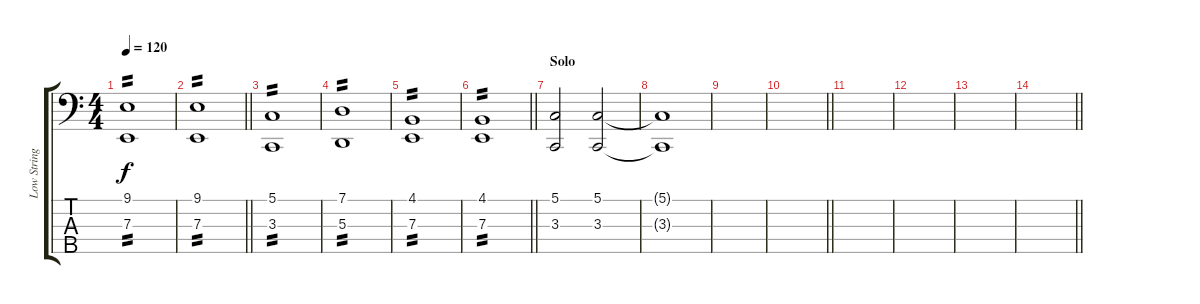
\track ("Low Strings Standard" "Low String") {instrument stringensemble1}
\staff {score tabs}
\tuning (G2 D2 A1 E1 B0) {hide}
\ts (4 4)
\tempo 120
\clef f4
\ks c
(9.1 7.3).1{tp 2 dy f} |
\barLineRight lightlight
(9.1 7.3).1{tp 2} |
(5.1 3.3).1{tp 2} |
(7.1 5.3).1{tp 2} |
(4.1 7.3).1{tp 2} |
\barLineRight lightlight
(4.1 7.3).1{tp 2} |
\section ("" "Solo")
(5.1 3.3).2 (5.1 3.3).2{volume 0} |
(5.1{t} 3.3{t}).1 |
|
\barLineRight lightlight
|
|
|
|
\barLineRight lightlight
